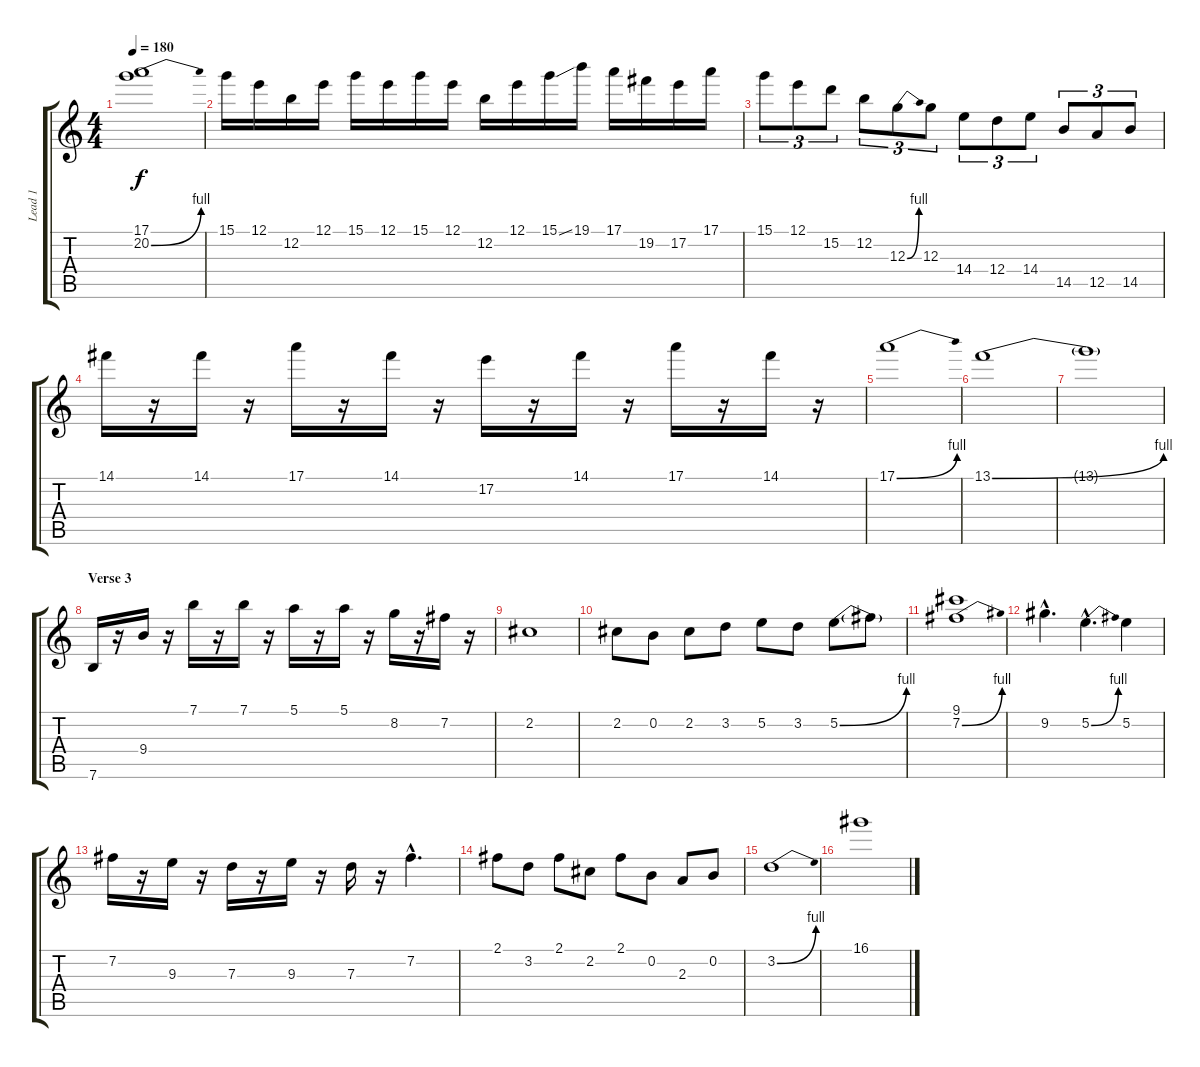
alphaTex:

\track ("Lead 1" "Lead 1") {instrument distortionguitar}
\staff {score tabs}
\tuning (E4 B3 G3 D3 A2 E2) {hide}
\ts (4 4)
\tempo 180
\clef g2
\ks c
(17.1 20.2{be (bend 0 0 60 4)}).1{dy f} |
15.1.16 12.1.16 12.2.16 12.1.16 15.1.16 12.1.16 15.1.16 12.1.16 12.2.16 12.1.16 15.1{ss}.16 19.1.16 17.1.16 19.2.16 17.2.16 17.1.16 |
15.1.8{tu (3 2)} 12.1.8{tu (3 2)} 15.2.8{tu (3 2)} 12.2.8{tu (3 2)} 12.3{be (bend 0 0 60 4)}.8{tu (3 2)} 12.3.8{tu (3 2)} 14.4.8{tu (3 2)} 12.4.8{tu (3 2)} 14.4.8{tu (3 2)} 14.5.8{tu (3 2)} 12.5.8{tu (3 2)} 14.5.8{tu (3 2)} |
14.1.16 r.16 14.1.16 r.16 17.1.16 r.16 14.1.16 r.16 17.2.16 r.16 14.1.16 r.16 17.1.16 r.16 14.1.16 r.16 |
17.1{be (bend 0 0 60 4)}.1 |
13.1{be (bend 0 0 60 4)}.1 |
13.1{t}.1 |
\section ("" "Verse 3")
7.6.16{volume 16} r.16 9.4.16 r.16 7.1.16 r.16 7.1.16 r.16 5.1.16 r.16 5.1.16 r.16 8.2.16 r.16 7.2.16 r.16 |
2.2.1 |
2.2.8 0.2.8 2.2.8 3.2.8 5.2.8 3.2.8 5.2{be (bend 0 0 60 4)}.8 5.2{t}.8 |
(9.1 7.2{be (bend 0 0 60 4)}).1 |
9.2{hac}.4{d} 5.2{be (bend 0 0 60 4) hac}.4{d} 5.2.4 |
7.2.16 r.16 9.3.16 r.16 7.3.16 r.16 9.3.16 r.16 7.3.16 r.16 7.2{hac}.4{d} |
2.1.8 3.2.8 2.1.8 2.2.8 2.1.8 0.2.8 2.3.8 0.2.8 |
3.2{be (bend 0 0 60 4)}.1 |
16.1.1
